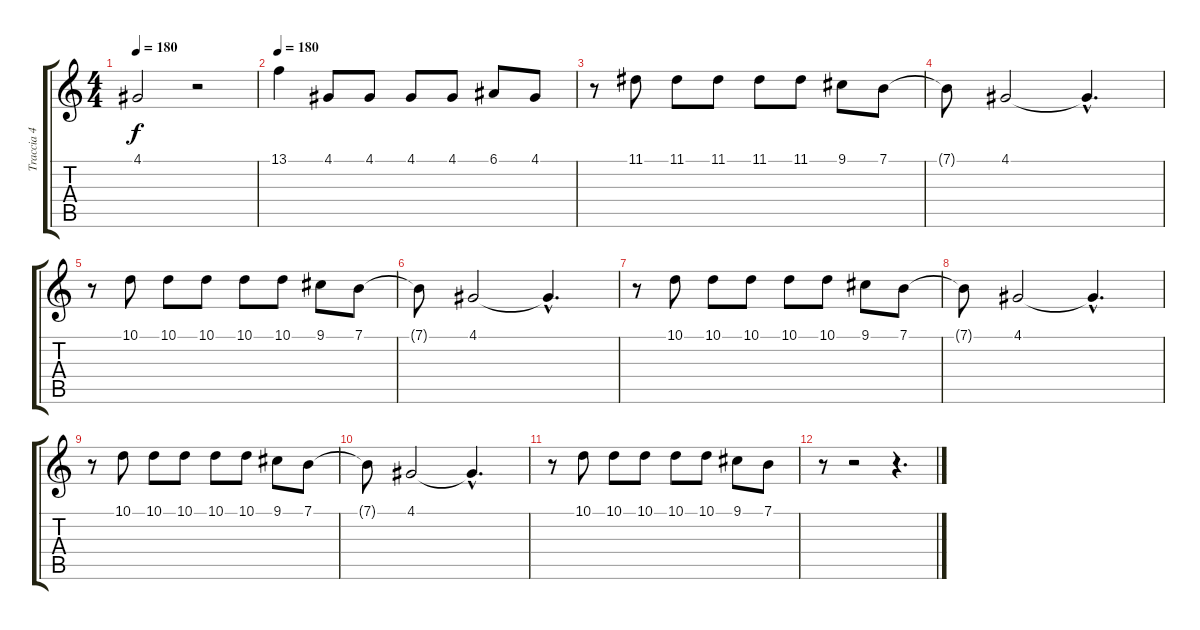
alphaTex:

\track ("Traccia 4" "Traccia 4") {instrument lead2sawtooth}
\staff {score tabs}
\tuning (E4 B3 G3 D3 A2 E2) {hide}
\ts (4 4)
\tempo 180
\clef g2
\ks c
4.1{t}.2{dy f} r.2 |
\tempo 180
13.1.4 4.1.8 4.1.8 4.1.8 4.1.8 6.1.8 4.1.8 |
r.8 11.1.8 11.1.8 11.1.8 11.1.8 11.1.8 9.1.8 7.1.8 |
7.1{t}.8 4.1.2 4.1{hac t}.4{d} |
r.8 10.1.8 10.1.8 10.1.8 10.1.8 10.1.8 9.1.8 7.1.8 |
7.1{t}.8 4.1.2 4.1{hac t}.4{d} |
r.8 10.1.8 10.1.8 10.1.8 10.1.8 10.1.8 9.1.8 7.1.8 |
7.1{t}.8 4.1.2 4.1{hac t}.4{d} |
r.8 10.1.8 10.1.8 10.1.8 10.1.8 10.1.8 9.1.8 7.1.8 |
7.1{t}.8 4.1.2 4.1{hac t}.4{d} |
r.8 10.1.8 10.1.8 10.1.8 10.1.8 10.1.8 9.1.8 7.1.8 |
r.8 r.2 r.4{d}
